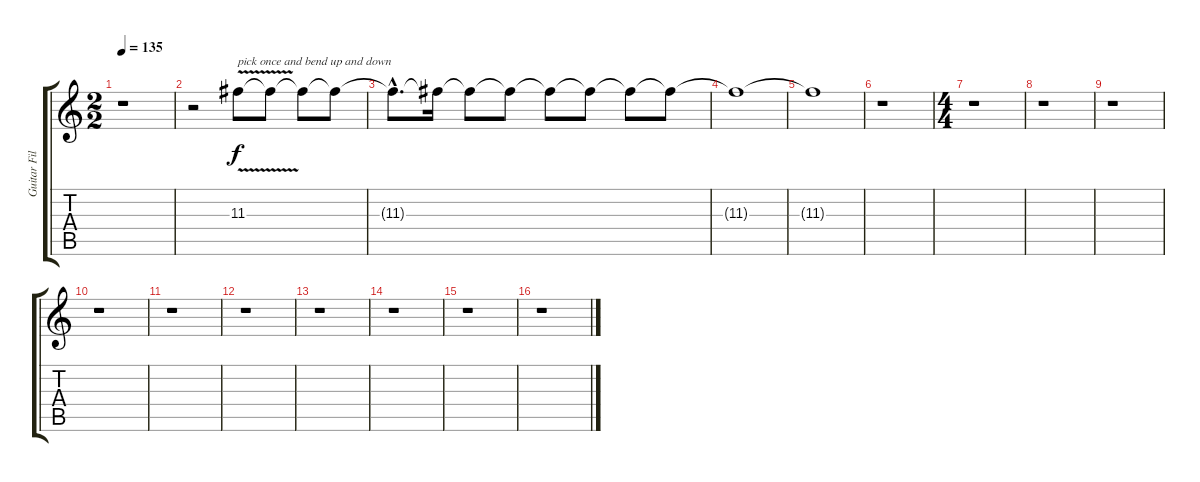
\track ("Guitar Fills" "Guitar Fil") {instrument distortionguitar}
\staff {score tabs}
\tuning (E4 B3 G3 D3 A2 E2) {hide}
\ts (2 2)
\tempo 135
\clef g2
\ks c
r.1{dy f} |
r.2 11.3{v}.8{txt "pick once and bend up and down"} 11.3{t}.8 11.3{t}.8 11.3{t}.8 |
11.3{hac t}.8{d} 11.3{t}.16 11.3{t}.8 11.3{t}.8 11.3{t}.8 11.3{t}.8 11.3{t}.8 11.3{t}.8 |
11.3{t}.1 |
11.3{t}.1 |
r.1 |
\ts (4 4)
r.1 |
r.1 |
r.1 |
r.1 |
r.1 |
r.1 |
r.1 |
r.1 |
r.1 |
r.1
